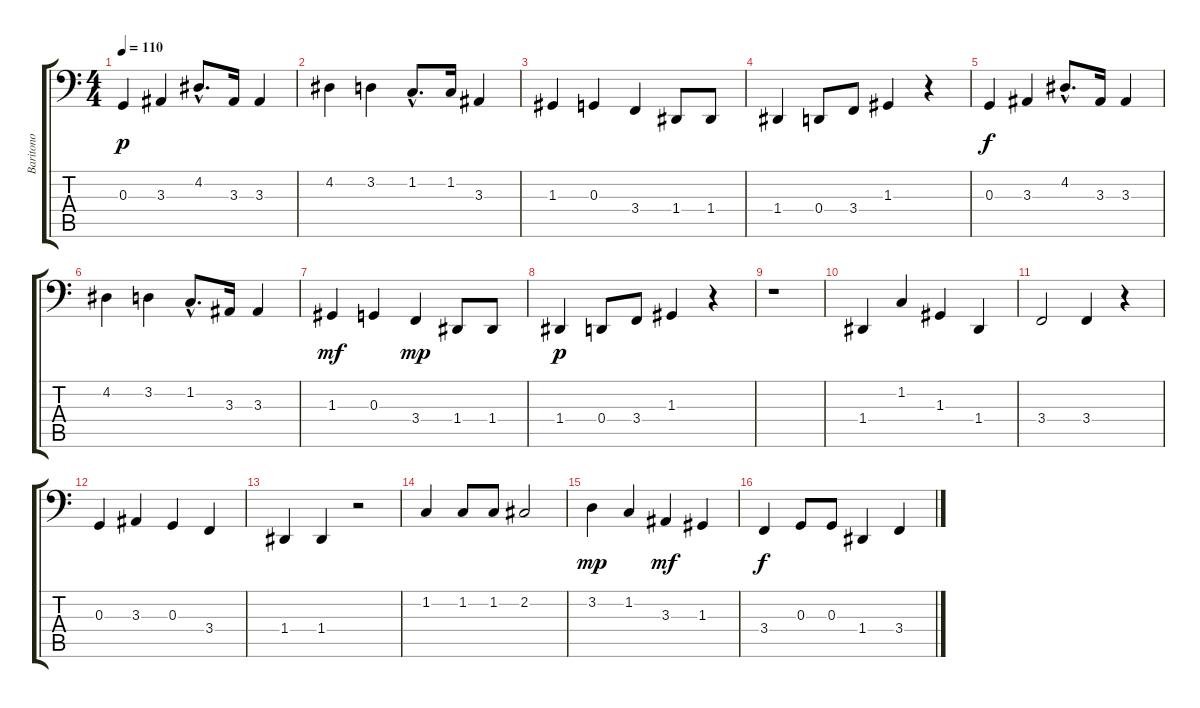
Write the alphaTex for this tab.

\track ("Baritono" "Baritono") {instrument synthstrings2}
\staff {score tabs}
\tuning (E3 B2 G2 D2 A1 E1) {hide}
\ts (4 4)
\tempo 110
\clef f4
\ks c
0.3.4{dy p instrument synthstrings2} 3.3.4 4.2{hac}.8{d} 3.3.16 3.3.4 |
4.2.4 3.2.4 1.2{hac}.8{d} 1.2.16 3.3.4 |
1.3.4 0.3.4 3.4.4 1.4.8 1.4.8 |
1.4.4 0.4.8 3.4.8 1.3.4 r.4 |
0.3.4{dy f} 3.3.4 4.2{hac}.8{d} 3.3.16 3.3.4 |
4.2.4 3.2.4 1.2{hac}.8{d} 3.3.16 3.3.4 |
1.3.4{dy mf} 0.3.4 3.4.4{dy mp} 1.4.8 1.4.8 |
1.4.4{dy p} 0.4.8 3.4.8 1.3.4 r.4 |
r.1 |
1.4.4 1.2.4 1.3.4 1.4.4 |
3.4.2 3.4.4 r.4 |
0.3.4 3.3.4 0.3.4 3.4.4 |
1.4.4 1.4.4 r.2 |
1.2.4 1.2.8 1.2.8 2.2.2 |
3.2.4{dy mp} 1.2.4 3.3.4{dy mf} 1.3.4 |
3.4.4{dy f} 0.3.8 0.3.8 1.4.4 3.4.4
